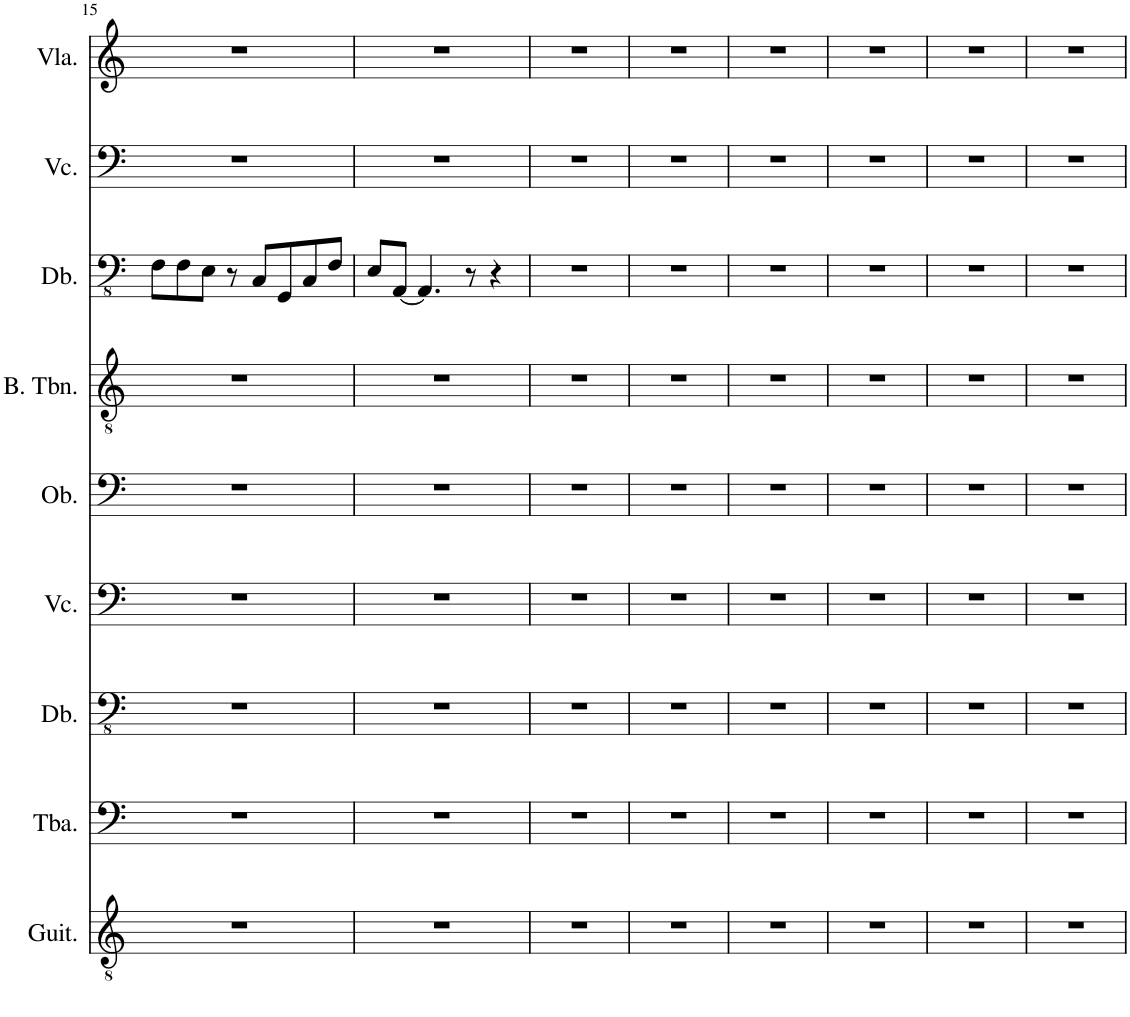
**kern	**kern	**kern	**kern	**kern	**kern	**kern	**kern	**kern
*part9	*part8	*part7	*part6	*part5	*part4	*part3	*part2	*part1
*staff9	*staff8	*staff7	*staff6	*staff5	*staff4	*staff3	*staff2	*staff1
*I"Classical Guitar	*I"Tuba	*I"Double Bass	*I"Violoncello	*I"Oboe	*I"Bass Trombone	*I"Double Bass	*I"Violoncello	*I"Viola
*I'Guit.	*I'Tba.	*I'Db.	*I'Vc.	*I'Ob.	*I'B. Tbn.	*I'Db.	*I'Vc.	*I'Vla.
!!LO:PB:g=z
*clefGv2	*clefF4	*clefFv4	*clefF4	*clefF4	*clefGv2	*clefFv4	*clefF4	*clefG2
*	*	*Trd7c12	*	*Trd-14c-24	*	*Trd7c12	*	*
*k[]	*k[]	*k[]	*k[]	*k[]	*k[]	*k[]	*k[]	*k[]
*M4/4	*M4/4	*M4/4	*M4/4	*M4/4	*M4/4	*M4/4	*M4/4	*M4/4
=15	=15	=15	=15	=15	=15	=15	=15	=15
1r	1r	1r	1r	1r	1r	8FF\L	1r	1r
.	.	.	.	.	.	8FF\	.	.
.	.	.	.	.	.	8EE\J	.	.
.	.	.	.	.	.	8r	.	.
.	.	.	.	.	.	8CC/L	.	.
.	.	.	.	.	.	8GGG/	.	.
.	.	.	.	.	.	8CC/	.	.
.	.	.	.	.	.	8FF/J	.	.
=16	=16	=16	=16	=16	=16	=16	=16	=16
1r	1r	1r	1r	1r	1r	8EE/L	1r	1r
.	.	.	.	.	.	[8AAA/J	.	.
.	.	.	.	.	.	4.AAA/]	.	.
.	.	.	.	.	.	8r	.	.
.	.	.	.	.	.	4r	.	.
=17	=17	=17	=17	=17	=17	=17	=17	=17
1r	1r	1r	1r	1r	1r	1r	1r	1r
=18	=18	=18	=18	=18	=18	=18	=18	=18
1r	1r	1r	1r	1r	1r	1r	1r	1r
=19	=19	=19	=19	=19	=19	=19	=19	=19
1r	1r	1r	1r	1r	1r	1r	1r	1r
=20	=20	=20	=20	=20	=20	=20	=20	=20
1r	1r	1r	1r	1r	1r	1r	1r	1r
=21	=21	=21	=21	=21	=21	=21	=21	=21
1r	1r	1r	1r	1r	1r	1r	1r	1r
=22	=22	=22	=22	=22	=22	=22	=22	=22
1r	1r	1r	1r	1r	1r	1r	1r	1r
=	=	=	=	=	=	=	=	=
*-	*-	*-	*-	*-	*-	*-	*-	*-
